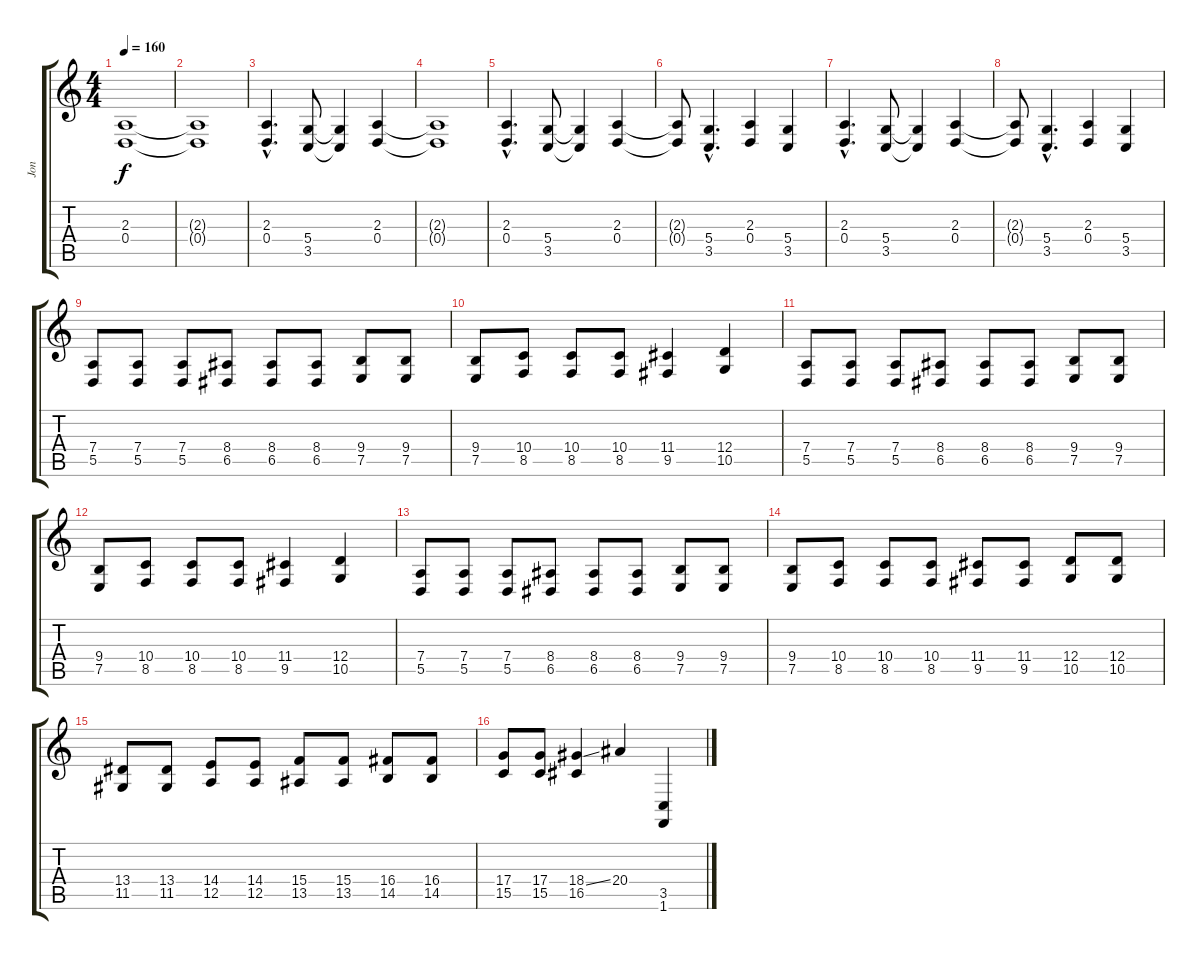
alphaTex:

\track ("Jon" "Jon") {instrument drawbarorgan}
\staff {score tabs}
\tuning (E4 B3 G3 D3 A2 E2) {hide}
\ts (4 4)
\tempo 160
\clef g2
\ks c
(2.3 0.4).1{dy f} |
(2.3{t} 0.4{t}).1 |
(2.3{hac} 0.4{hac}).4{d} (5.4 3.5).8 (5.4{t} 3.5{t}).4 (2.3 0.4).4 |
(2.3{t} 0.4{t}).1 |
(2.3{hac} 0.4{hac}).4{d} (5.4 3.5).8 (5.4{t} 3.5{t}).4 (2.3 0.4).4 |
(2.3{t} 0.4{t}).8 (5.4{hac} 3.5{hac}).4{d} (2.3 0.4).4 (5.4 3.5).4 |
(2.3{hac} 0.4{hac}).4{d} (5.4 3.5).8 (5.4{t} 3.5{t}).4 (2.3 0.4).4 |
(2.3{t} 0.4{t}).8 (5.4{hac} 3.5{hac}).4{d} (2.3 0.4).4 (5.4 3.5).4 |
(7.4 5.5).8 (7.4 5.5).8 (7.4 5.5).8 (8.4 6.5).8 (8.4 6.5).8 (8.4 6.5).8 (9.4 7.5).8 (9.4 7.5).8 |
(9.4 7.5).8 (10.4 8.5).8 (10.4 8.5).8 (10.4 8.5).8 (11.4 9.5).4 (12.4 10.5).4 |
(7.4 5.5).8 (7.4 5.5).8 (7.4 5.5).8 (8.4 6.5).8 (8.4 6.5).8 (8.4 6.5).8 (9.4 7.5).8 (9.4 7.5).8 |
(9.4 7.5).8 (10.4 8.5).8 (10.4 8.5).8 (10.4 8.5).8 (11.4 9.5).4 (12.4 10.5).4 |
(7.4 5.5).8 (7.4 5.5).8 (7.4 5.5).8 (8.4 6.5).8 (8.4 6.5).8 (8.4 6.5).8 (9.4 7.5).8 (9.4 7.5).8 |
(9.4 7.5).8 (10.4 8.5).8 (10.4 8.5).8 (10.4 8.5).8 (11.4 9.5).8 (11.4 9.5).8 (12.4 10.5).8 (12.4 10.5).8 |
(13.4 11.5).8 (13.4 11.5).8 (14.4 12.5).8 (14.4 12.5).8 (15.4 13.5).8 (15.4 13.5).8 (16.4 14.5).8 (16.4 14.5).8 |
(17.4 15.5).8 (17.4 15.5).8 (18.4{ss} 16.5).4 20.4.4 (3.5 1.6).4
